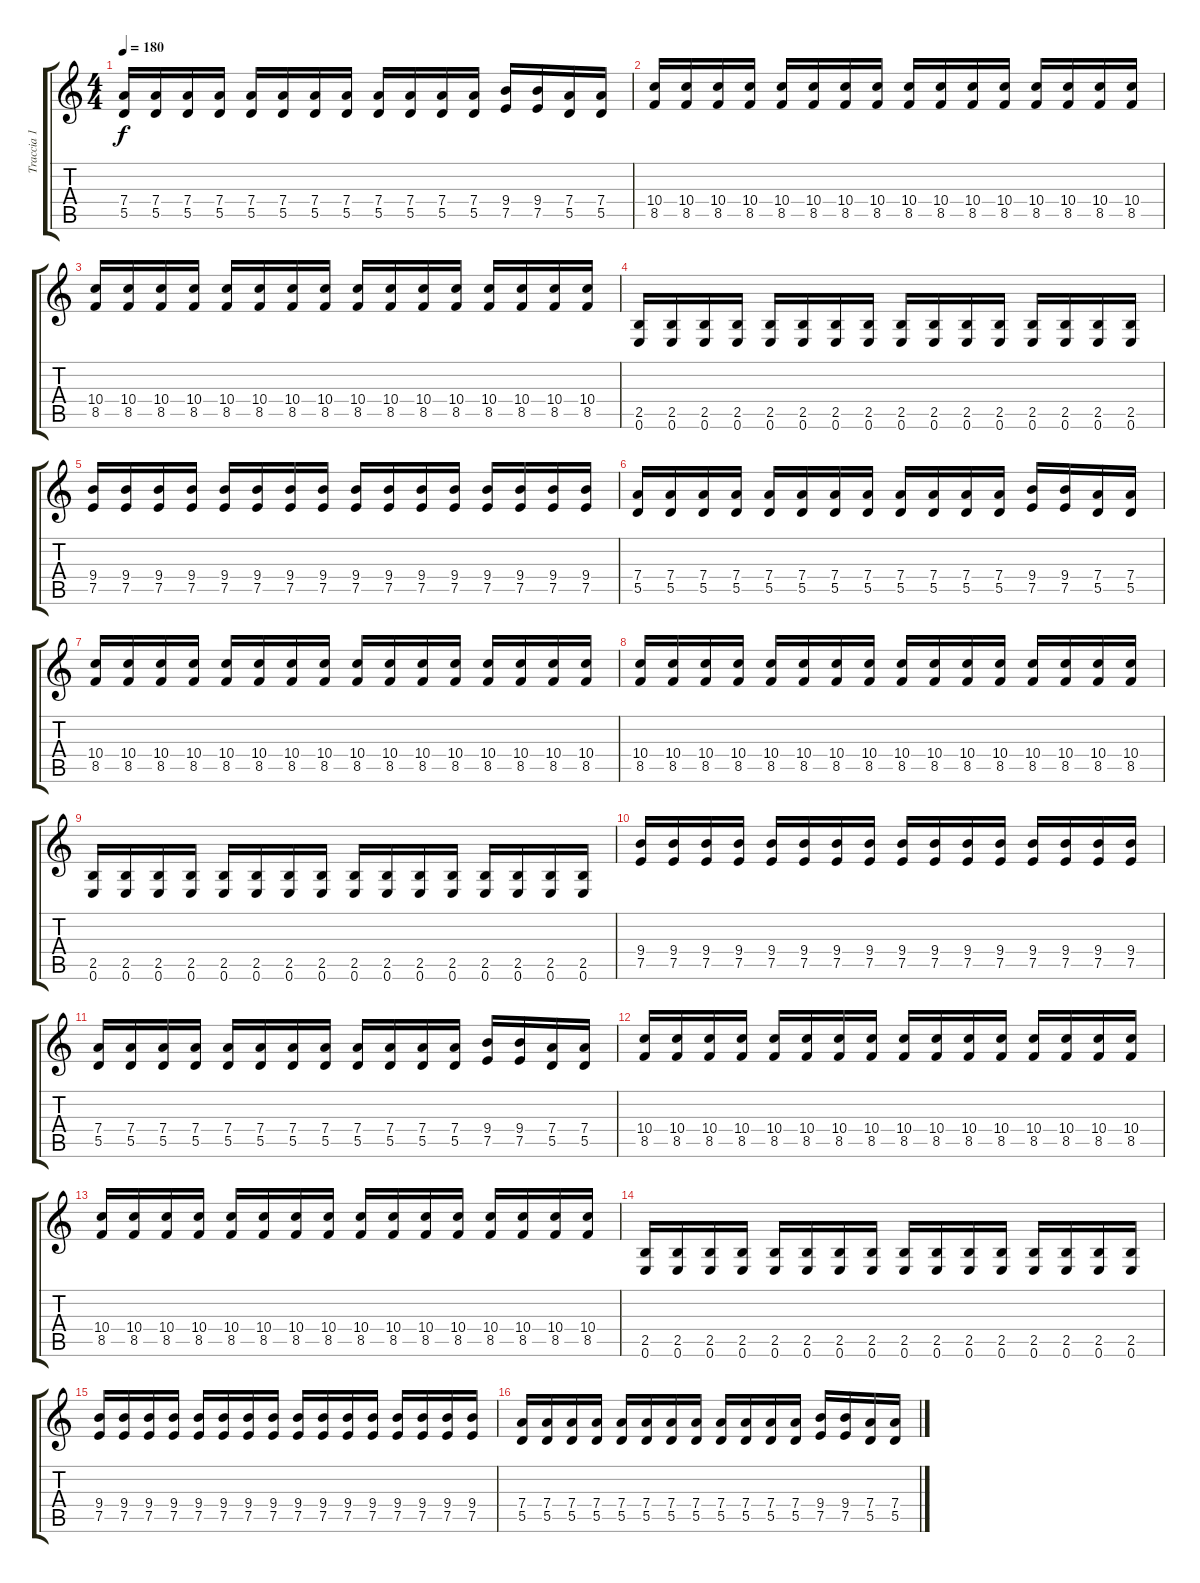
\track ("Traccia 1" "Traccia 1") {instrument overdrivenguitar}
\staff {score tabs}
\tuning (E4 B3 G3 D3 A2 E2) {hide}
\ts (4 4)
\tempo 180
\clef g2
\ks c
(7.4 5.5).16{dy f} (7.4 5.5).16 (7.4 5.5).16 (7.4 5.5).16 (7.4 5.5).16 (7.4 5.5).16 (7.4 5.5).16 (7.4 5.5).16 (7.4 5.5).16 (7.4 5.5).16 (7.4 5.5).16 (7.4 5.5).16 (9.4 7.5).16 (9.4 7.5).16 (7.4 5.5).16 (7.4 5.5).16 |
(10.4 8.5).16 (10.4 8.5).16 (10.4 8.5).16 (10.4 8.5).16 (10.4 8.5).16 (10.4 8.5).16 (10.4 8.5).16 (10.4 8.5).16 (10.4 8.5).16 (10.4 8.5).16 (10.4 8.5).16 (10.4 8.5).16 (10.4 8.5).16 (10.4 8.5).16 (10.4 8.5).16 (10.4 8.5).16 |
(10.4 8.5).16 (10.4 8.5).16 (10.4 8.5).16 (10.4 8.5).16 (10.4 8.5).16 (10.4 8.5).16 (10.4 8.5).16 (10.4 8.5).16 (10.4 8.5).16 (10.4 8.5).16 (10.4 8.5).16 (10.4 8.5).16 (10.4 8.5).16 (10.4 8.5).16 (10.4 8.5).16 (10.4 8.5).16 |
(2.5 0.6).16 (2.5 0.6).16 (2.5 0.6).16 (2.5 0.6).16 (2.5 0.6).16 (2.5 0.6).16 (2.5 0.6).16 (2.5 0.6).16 (2.5 0.6).16 (2.5 0.6).16 (2.5 0.6).16 (2.5 0.6).16 (2.5 0.6).16 (2.5 0.6).16 (2.5 0.6).16 (2.5 0.6).16 |
(9.4 7.5).16 (9.4 7.5).16 (9.4 7.5).16 (9.4 7.5).16 (9.4 7.5).16 (9.4 7.5).16 (9.4 7.5).16 (9.4 7.5).16 (9.4 7.5).16 (9.4 7.5).16 (9.4 7.5).16 (9.4 7.5).16 (9.4 7.5).16 (9.4 7.5).16 (9.4 7.5).16 (9.4 7.5).16 |
(7.4 5.5).16 (7.4 5.5).16 (7.4 5.5).16 (7.4 5.5).16 (7.4 5.5).16 (7.4 5.5).16 (7.4 5.5).16 (7.4 5.5).16 (7.4 5.5).16 (7.4 5.5).16 (7.4 5.5).16 (7.4 5.5).16 (9.4 7.5).16 (9.4 7.5).16 (7.4 5.5).16 (7.4 5.5).16 |
(10.4 8.5).16 (10.4 8.5).16 (10.4 8.5).16 (10.4 8.5).16 (10.4 8.5).16 (10.4 8.5).16 (10.4 8.5).16 (10.4 8.5).16 (10.4 8.5).16 (10.4 8.5).16 (10.4 8.5).16 (10.4 8.5).16 (10.4 8.5).16 (10.4 8.5).16 (10.4 8.5).16 (10.4 8.5).16 |
(10.4 8.5).16 (10.4 8.5).16 (10.4 8.5).16 (10.4 8.5).16 (10.4 8.5).16 (10.4 8.5).16 (10.4 8.5).16 (10.4 8.5).16 (10.4 8.5).16 (10.4 8.5).16 (10.4 8.5).16 (10.4 8.5).16 (10.4 8.5).16 (10.4 8.5).16 (10.4 8.5).16 (10.4 8.5).16 |
(2.5 0.6).16 (2.5 0.6).16 (2.5 0.6).16 (2.5 0.6).16 (2.5 0.6).16 (2.5 0.6).16 (2.5 0.6).16 (2.5 0.6).16 (2.5 0.6).16 (2.5 0.6).16 (2.5 0.6).16 (2.5 0.6).16 (2.5 0.6).16 (2.5 0.6).16 (2.5 0.6).16 (2.5 0.6).16 |
(9.4 7.5).16 (9.4 7.5).16 (9.4 7.5).16 (9.4 7.5).16 (9.4 7.5).16 (9.4 7.5).16 (9.4 7.5).16 (9.4 7.5).16 (9.4 7.5).16 (9.4 7.5).16 (9.4 7.5).16 (9.4 7.5).16 (9.4 7.5).16 (9.4 7.5).16 (9.4 7.5).16 (9.4 7.5).16 |
(7.4 5.5).16 (7.4 5.5).16 (7.4 5.5).16 (7.4 5.5).16 (7.4 5.5).16 (7.4 5.5).16 (7.4 5.5).16 (7.4 5.5).16 (7.4 5.5).16 (7.4 5.5).16 (7.4 5.5).16 (7.4 5.5).16 (9.4 7.5).16 (9.4 7.5).16 (7.4 5.5).16 (7.4 5.5).16 |
(10.4 8.5).16 (10.4 8.5).16 (10.4 8.5).16 (10.4 8.5).16 (10.4 8.5).16 (10.4 8.5).16 (10.4 8.5).16 (10.4 8.5).16 (10.4 8.5).16 (10.4 8.5).16 (10.4 8.5).16 (10.4 8.5).16 (10.4 8.5).16 (10.4 8.5).16 (10.4 8.5).16 (10.4 8.5).16 |
(10.4 8.5).16 (10.4 8.5).16 (10.4 8.5).16 (10.4 8.5).16 (10.4 8.5).16 (10.4 8.5).16 (10.4 8.5).16 (10.4 8.5).16 (10.4 8.5).16 (10.4 8.5).16 (10.4 8.5).16 (10.4 8.5).16 (10.4 8.5).16 (10.4 8.5).16 (10.4 8.5).16 (10.4 8.5).16 |
(2.5 0.6).16 (2.5 0.6).16 (2.5 0.6).16 (2.5 0.6).16 (2.5 0.6).16 (2.5 0.6).16 (2.5 0.6).16 (2.5 0.6).16 (2.5 0.6).16 (2.5 0.6).16 (2.5 0.6).16 (2.5 0.6).16 (2.5 0.6).16 (2.5 0.6).16 (2.5 0.6).16 (2.5 0.6).16 |
(9.4 7.5).16 (9.4 7.5).16 (9.4 7.5).16 (9.4 7.5).16 (9.4 7.5).16 (9.4 7.5).16 (9.4 7.5).16 (9.4 7.5).16 (9.4 7.5).16 (9.4 7.5).16 (9.4 7.5).16 (9.4 7.5).16 (9.4 7.5).16 (9.4 7.5).16 (9.4 7.5).16 (9.4 7.5).16 |
(7.4 5.5).16 (7.4 5.5).16 (7.4 5.5).16 (7.4 5.5).16 (7.4 5.5).16 (7.4 5.5).16 (7.4 5.5).16 (7.4 5.5).16 (7.4 5.5).16 (7.4 5.5).16 (7.4 5.5).16 (7.4 5.5).16 (9.4 7.5).16 (9.4 7.5).16 (7.4 5.5).16 (7.4 5.5).16
